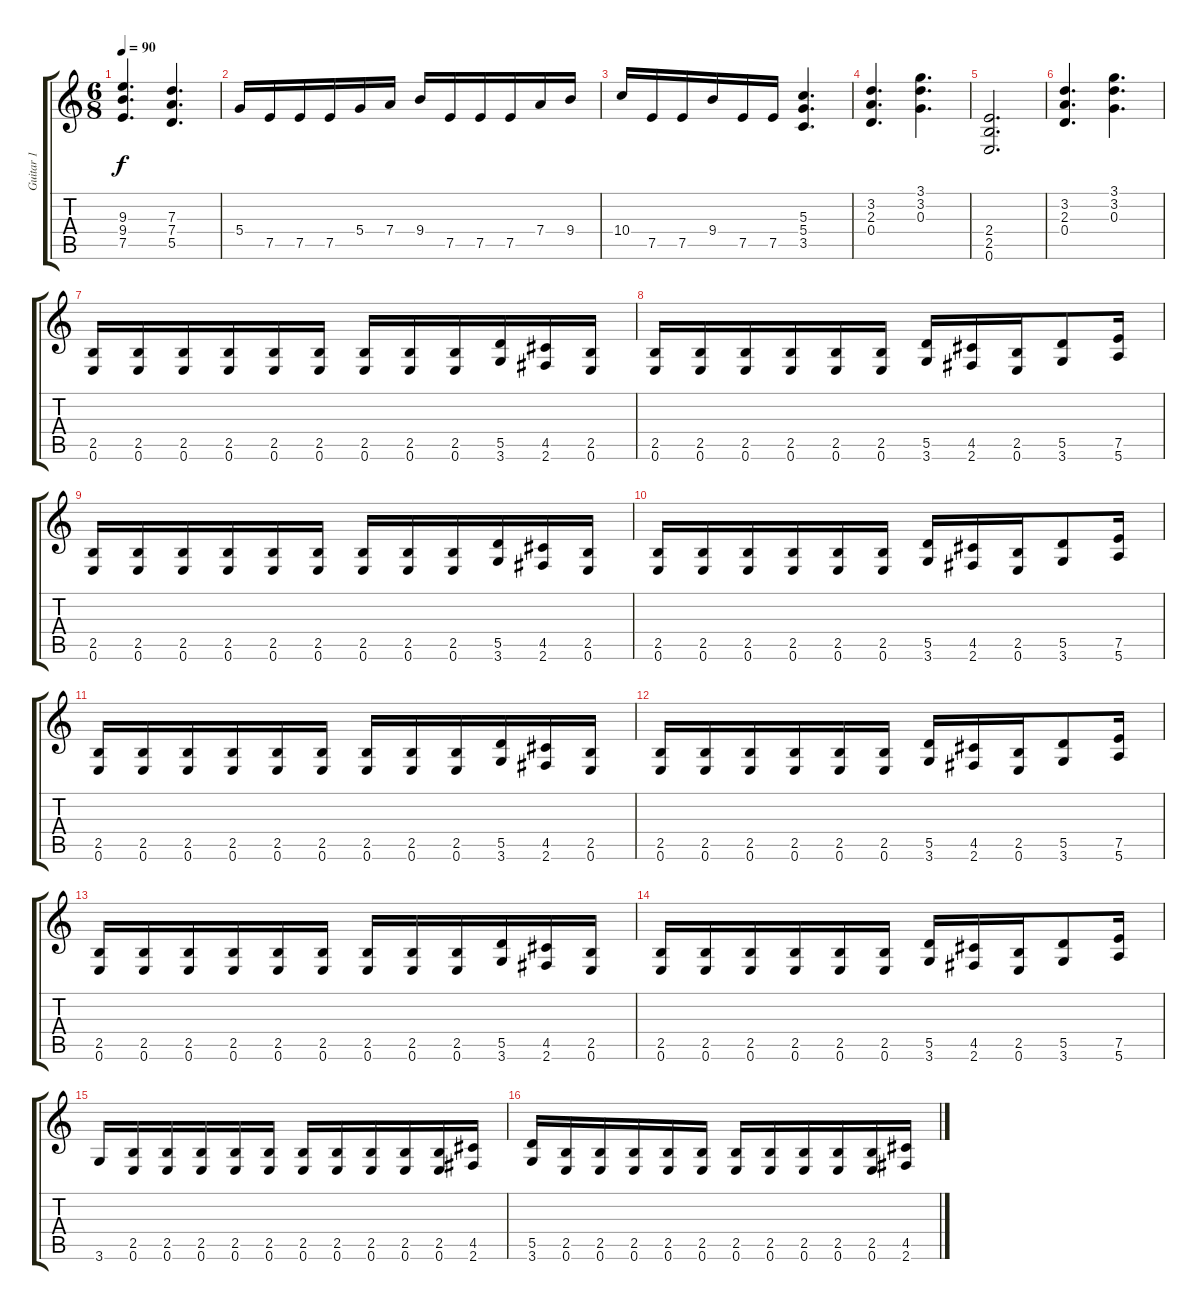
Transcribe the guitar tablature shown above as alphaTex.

\track ("Guitar 1" "Guitar 1") {instrument distortionguitar}
\staff {score tabs}
\tuning (E4 B3 G3 D3 A2 E2) {hide}
\ts (6 8)
\tempo 90
\clef g2
\ks c
(9.3 9.4 7.5).4{d dy f} (7.3 7.4 5.5).4{d} |
5.4.16 7.5.16 7.5.16 7.5.16 5.4.16 7.4.16 9.4.16 7.5.16 7.5.16 7.5.16 7.4.16 9.4.16 |
10.4.16 7.5.16 7.5.16 9.4.16 7.5.16 7.5.16 (5.3 5.4 3.5).4{d} |
(3.2 2.3 0.4).4{d} (3.1 3.2 0.3).4{d} |
(2.4 2.5 0.6).2{d} |
(3.2 2.3 0.4).4{d} (3.1 3.2 0.3).4{d} |
(2.5 0.6).16 (2.5 0.6).16 (2.5 0.6).16 (2.5 0.6).16 (2.5 0.6).16 (2.5 0.6).16 (2.5 0.6).16 (2.5 0.6).16 (2.5 0.6).16 (5.5 3.6).16 (4.5 2.6).16 (2.5 0.6).16 |
(2.5 0.6).16 (2.5 0.6).16 (2.5 0.6).16 (2.5 0.6).16 (2.5 0.6).16 (2.5 0.6).16 (5.5 3.6).16 (4.5 2.6).16 (2.5 0.6).16 (5.5 3.6).8 (7.5 5.6).16 |
(2.5 0.6).16 (2.5 0.6).16 (2.5 0.6).16 (2.5 0.6).16 (2.5 0.6).16 (2.5 0.6).16 (2.5 0.6).16 (2.5 0.6).16 (2.5 0.6).16 (5.5 3.6).16 (4.5 2.6).16 (2.5 0.6).16 |
(2.5 0.6).16 (2.5 0.6).16 (2.5 0.6).16 (2.5 0.6).16 (2.5 0.6).16 (2.5 0.6).16 (5.5 3.6).16 (4.5 2.6).16 (2.5 0.6).16 (5.5 3.6).8 (7.5 5.6).16 |
(2.5 0.6).16 (2.5 0.6).16 (2.5 0.6).16 (2.5 0.6).16 (2.5 0.6).16 (2.5 0.6).16 (2.5 0.6).16 (2.5 0.6).16 (2.5 0.6).16 (5.5 3.6).16 (4.5 2.6).16 (2.5 0.6).16 |
(2.5 0.6).16 (2.5 0.6).16 (2.5 0.6).16 (2.5 0.6).16 (2.5 0.6).16 (2.5 0.6).16 (5.5 3.6).16 (4.5 2.6).16 (2.5 0.6).16 (5.5 3.6).8 (7.5 5.6).16 |
(2.5 0.6).16 (2.5 0.6).16 (2.5 0.6).16 (2.5 0.6).16 (2.5 0.6).16 (2.5 0.6).16 (2.5 0.6).16 (2.5 0.6).16 (2.5 0.6).16 (5.5 3.6).16 (4.5 2.6).16 (2.5 0.6).16 |
(2.5 0.6).16 (2.5 0.6).16 (2.5 0.6).16 (2.5 0.6).16 (2.5 0.6).16 (2.5 0.6).16 (5.5 3.6).16 (4.5 2.6).16 (2.5 0.6).16 (5.5 3.6).8 (7.5 5.6).16 |
3.6.16 (2.5 0.6).16 (2.5 0.6).16 (2.5 0.6).16 (2.5 0.6).16 (2.5 0.6).16 (2.5 0.6).16 (2.5 0.6).16 (2.5 0.6).16 (2.5 0.6).16 (2.5 0.6).16 (4.5 2.6).16 |
(5.5 3.6).16 (2.5 0.6).16 (2.5 0.6).16 (2.5 0.6).16 (2.5 0.6).16 (2.5 0.6).16 (2.5 0.6).16 (2.5 0.6).16 (2.5 0.6).16 (2.5 0.6).16 (2.5 0.6).16 (4.5 2.6).16
